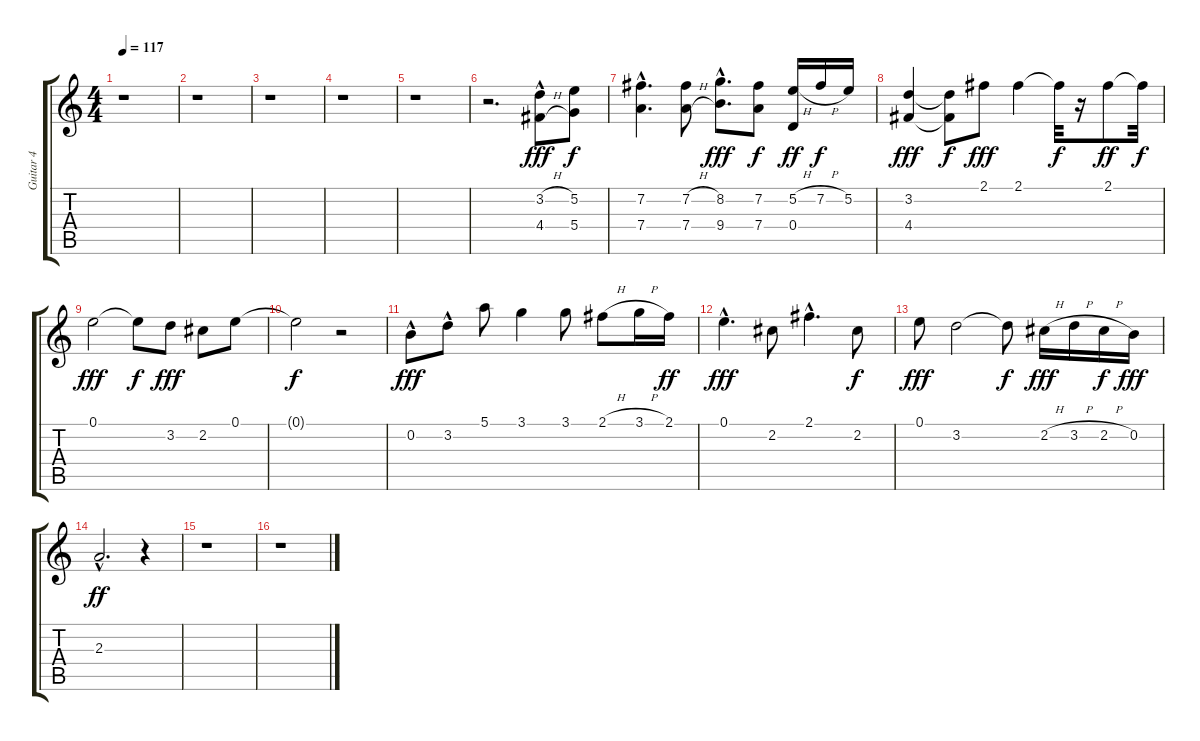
\track ("Guitar 4" "Guitar 4") {instrument acousticguitarnylon}
\staff {score tabs}
\tuning (E4 B3 G3 D3 A2 E2) {hide}
\ts (4 4)
\tempo 117
\clef g2
\ks c
r.1{dy fff} |
r.1 |
r.1 |
r.1 |
r.1 |
r.2{d} (3.2{h} 4.4{h hac}).8 (5.2 5.4).8{dy f} |
(7.2{hac} 7.4{hac}).4{d} (7.2{h} 7.4{h}).8 (8.2{hac} 9.4{hac}).8{d dy fff} (7.2 7.4).8{dy f} (5.2{h} 0.4).16{dy ff} 7.2{h}.16{dy f} 5.2.16 |
(3.2 4.4).4{dy fff} (3.2{t} 4.4{t}).8{dy f} 2.1.8{dy fff} 2.1.4 2.1{t}.32{dy f} r.16 2.1.8{dy ff} 2.1{t}.32{dy f} |
0.1.2{dy fff} 0.1{t}.8{dy f} 3.2.8{dy fff} 2.2.8 0.1.8 |
0.1{t}.2{dy f} r.2 |
0.2{hac}.8{dy fff} 3.2{hac}.8 5.1.8 3.1.4 3.1.8 2.1{h}.8 3.1{h}.16 2.1.16{dy ff} |
0.1{hac}.4{d dy fff} 2.2.8 2.1{hac}.4{d} 2.2.8{dy f} |
0.1.8{dy fff} 3.2.2 3.2{t}.8{dy f} 2.2{h}.16{dy fff} 3.2{h}.16 2.2{h}.16{dy f} 0.2.16{dy fff} |
2.3{hac}.2{d dy ff} r.4 |
r.1 |
r.1
